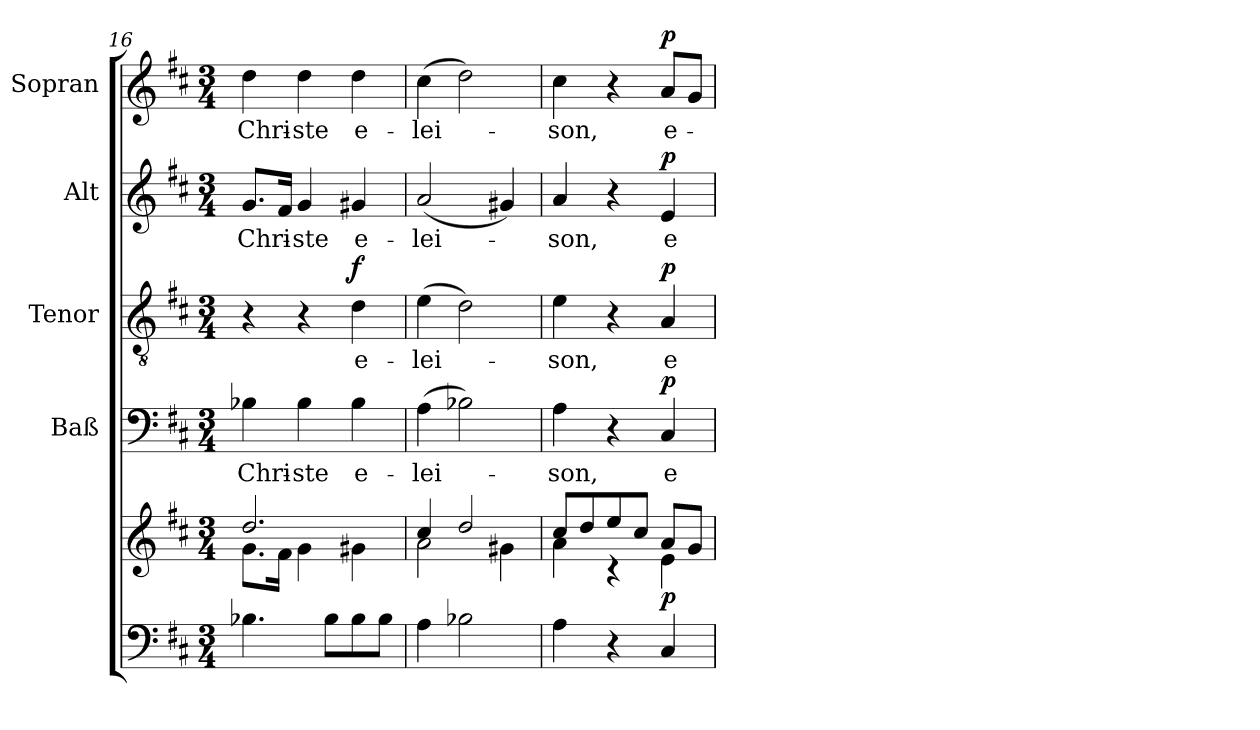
**kern	**kern	**dynam	**kern	**text	**dynam	**kern	**text	**dynam	**kern	**text	**dynam	**kern	**text	**dynam
*part5	*part5	*part5	*part4	*part4	*part4	*part3	*part3	*part3	*part2	*part2	*part2	*part1	*part1	*part1
*staff6	*staff5	*staff5/6	*staff4	*staff4	*staff4	*staff3	*staff3	*staff3	*staff2	*staff2	*staff2	*staff1	*staff1	*staff1
*	*	*	*I"Baß	*	*	*I"Tenor	*	*	*I"Alt	*	*	*I"Sopran	*	*
*clefF4	*clefG2	*	*clefF4	*	*	*clefGv2	*	*	*clefG2	*	*	*clefG2	*	*
*k[f#c#]	*k[f#c#]	*	*k[f#c#]	*	*	*k[f#c#]	*	*	*k[f#c#]	*	*	*k[f#c#]	*	*
*D:	*D:	*	*D:	*	*	*D:	*	*	*D:	*	*	*D:	*	*
*M3/4	*M3/4	*	*M3/4	*	*	*M3/4	*	*	*M3/4	*	*	*M3/4	*	*
=16	=16	=16	=16	=16	=16	=16	=16	=16	=16	=16	=16	=16	=16	=16
*	*^	*	*	*	*	*	*	*	*	*	*	*	*	*
!	!	!	!	!	!LO:LY:b	!	!	!	!	!	!LO:LY:b	!	!	!LO:LY:b	!
4.B-X\	2.dd/	8.g\L	.	4B-X\	Chri-	.	4r	.	.	8.g/L	Chri-	.	4dd\	Chri-	.
.	.	16f#\Jk	.	.	.	.	.	.	.	16f#/Jk	.	.	.	.	.
!	!	!	!	!	!LO:LY:b	!	!	!	!	!	!LO:LY:b	!	!	!LO:LY:b	!
.	.	4g\	.	4B-\	-ste	.	4r	.	.	4g/	-ste	.	4dd\	-ste	.
8B-\L	.	.	.	.	.	.	.	.	.	.	.	.	.	.	.
!	!	!	!	!	!LO:LY:b	!	!	!LO:LY:b	!LO:DY:a	!	!LO:LY:b	!	!	!LO:LY:b	!
8B-\	.	4g#X\	.	4B-\	e-	.	4d\	e-	f	4g#X/	e-	.	4dd\	e-	.
8B-\J	.	.	.	.	.	.	.	.	.	.	.	.	.	.	.
!!LO:PB:g=z
=17	=17	=17	=17	=17	=17	=17	=17	=17	=17	=17	=17	=17	=17	=17	=17
!	!	!	!	!	!LO:LY:b	!	!	!LO:LY:b	!	!	!LO:LY:b	!	!	!LO:LY:b	!
4A\	4cc#/	2a\	.	(>4A\	-lei-	.	(>4e\	-lei-	.	(<2a/	-lei-	.	(>4cc#\	-lei-	.
2B-X\	2dd/	.	.	2B-X\)	.	.	2d\)	.	.	.	.	.	2dd\)	.	.
.	.	4g#X\	.	.	.	.	.	.	.	4g#X/)	.	.	.	.	.
=18	=18	=18	=18	=18	=18	=18	=18	=18	=18	=18	=18	=18	=18	=18	=18
!	!	!	!	!	!LO:LY:b	!	!	!LO:LY:b	!	!	!LO:LY:b	!	!	!LO:LY:b	!
4A\	8cc#/L	4a\	.	4A\	-son,	.	4e\	-son,	.	4a/	-son,	.	4cc#\	-son,	.
.	8dd/	.	.	.	.	.	.	.	.	.	.	.	.	.	.
4r	8ee/	4rc	.	4r	.	.	4r	.	.	4r	.	.	4r	.	.
.	8cc#/J	.	.	.	.	.	.	.	.	.	.	.	.	.	.
!	!	!	!LO:DY:a=2	!	!LO:LY:b	!LO:DY:a	!	!LO:LY:b	!LO:DY:a	!	!LO:LY:b	!LO:DY:a	!	!LO:LY:b	!LO:DY:a
4C#/	8a/L	4e\	p	4C#/	e-	p	4A/	e-	p	4e/	e-	p	8a/L	e-	p
.	8g/J	.	.	.	.	.	.	.	.	.	.	.	8g/J	.	.
*	*v	*v	*	*	*	*	*	*	*	*	*	*	*	*	*
=	=	=	=	=	=	=	=	=	=	=	=	=	=	=
*-	*-	*-	*-	*-	*-	*-	*-	*-	*-	*-	*-	*-	*-	*-
